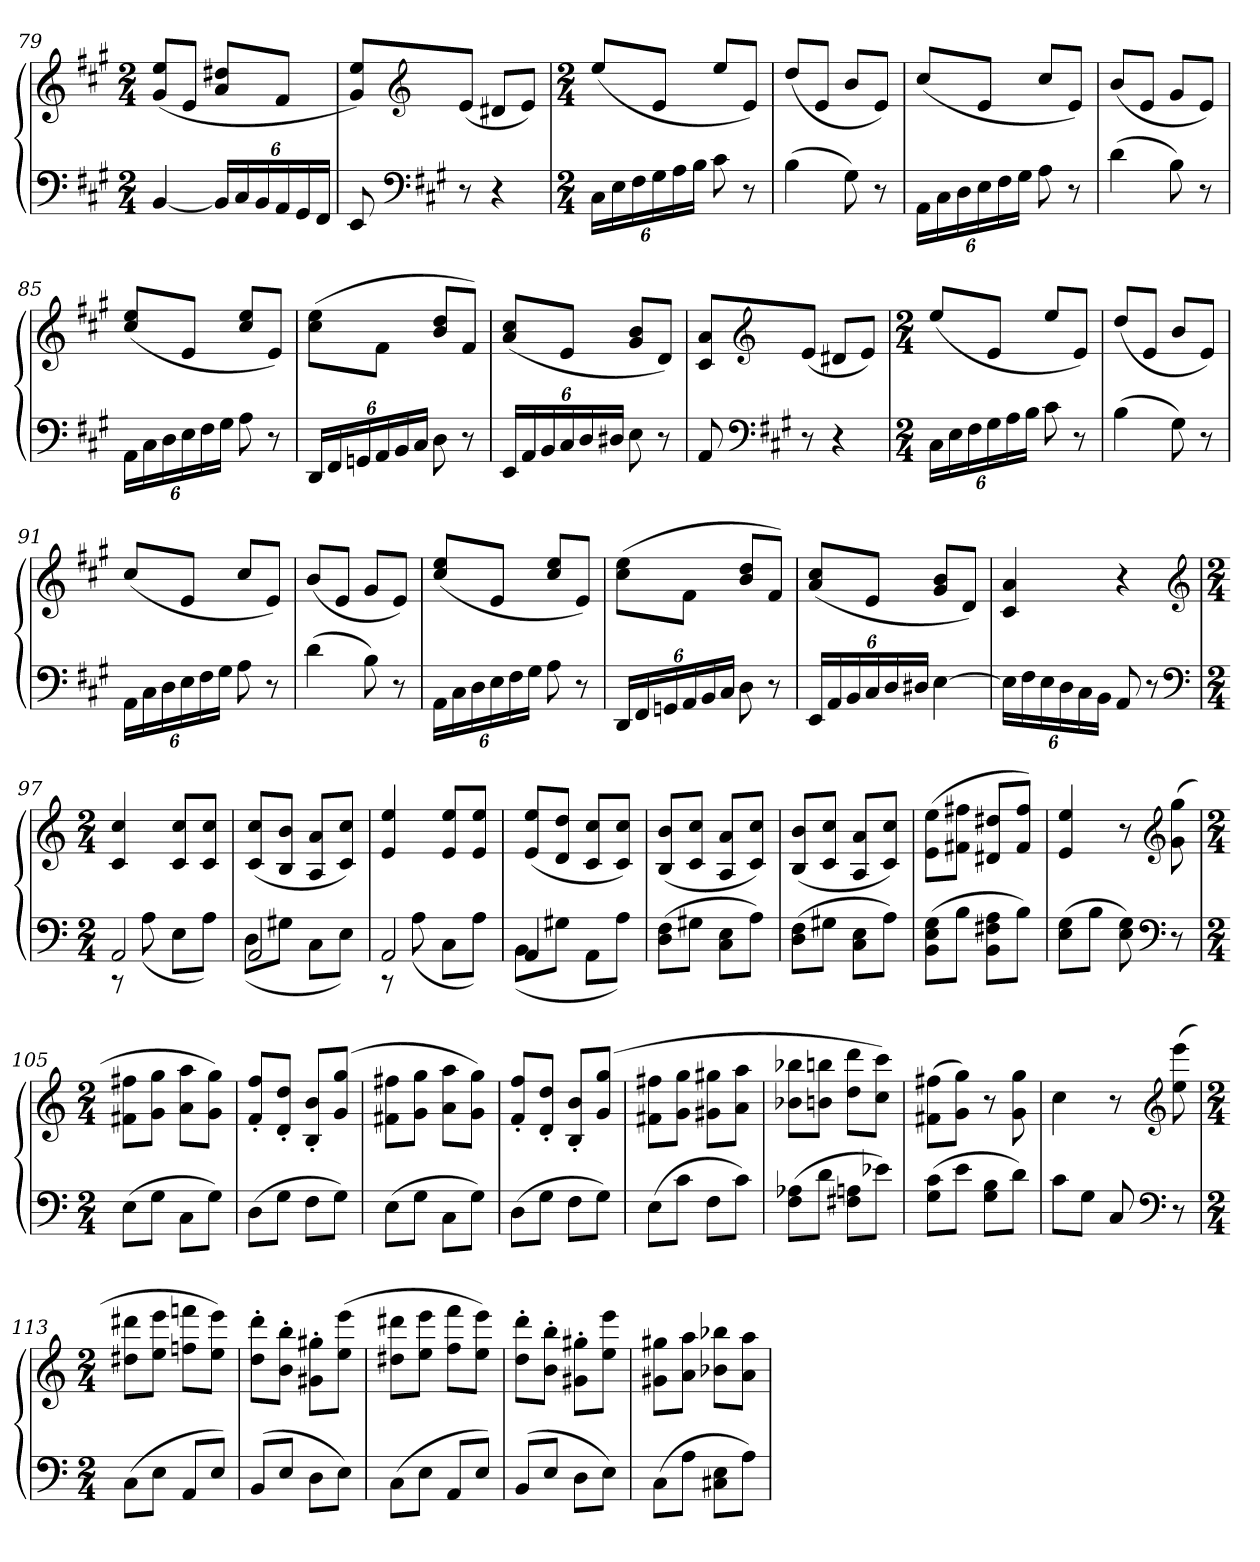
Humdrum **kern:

**kern	**kern
*part1	*part1
*staff2	*staff1
*clefF4	*clefG2
*k[f#c#g#]	*k[f#c#g#]
*A:	*A:
*M2/4	*M2/4
=79	=79
[4BB	(8g# 8eeL
.	8eJ
24BBLL]	8a 8dd#XL
24C#	.
24BB	.
24AA	8f#J
24GG#	.
24FF#JJ	.
=80	=80
8EE	8g# 8eeL)
*clefF4	*clefG2
*k[f#c#g#]	*k[f#c#g#]
*A:	*A:
8r	(8eJ
4r	8d#XL
.	8eJ)
=81	=81
*M2/4	*M2/4
24C#LL	(8eeL
24E	.
24F#	.
24G#	8eJ
24A	.
24BJJ	.
8c#	8eeL
8r	8eJ)
=82	=82
(4B	(8ddL
.	8eJ
8G#)	8bL
8r	8eJ)
=83	=83
24AALL	(8cc#L
24C#	.
24D	.
24E	8eJ
24F#	.
24G#JJ	.
8A	8cc#L
8r	8eJ)
=84	=84
(4d	(8bL
.	8eJ
8B)	8g#L
8r	8eJ)
=85	=85
24AALL	(8cc# 8eeL
24C#	.
24D	.
24E	8eJ
24F#	.
24G#JJ	.
8A	8cc# 8eeL
8r	8eJ)
=86	=86
24DDLL	(8cc# 8eeL
24FF#	.
24GGn	.
24AA	8f#J
24BB	.
24C#JJ	.
8D	8b 8ddL
8r	8f#J)
=87	=87
24EELL	(8a 8cc#L
24AA	.
24BB	.
24C#	8eJ
24D	.
24D#XJJ	.
8E	8g# 8bL
8r	8dJ)
=88	=88
8AA	8c# 8aL
*clefF4	*clefG2
*k[f#c#g#]	*k[f#c#g#]
*A:	*A:
8r	(8eJ
4r	8d#XL
.	8eJ)
=89	=89
*M2/4	*M2/4
24C#LL	(8eeL
24E	.
24F#	.
24G#	8eJ
24A	.
24BJJ	.
8c#	8eeL
8r	8eJ)
=90	=90
(4B	(8ddL
.	8eJ
8G#)	8bL
8r	8eJ)
=91	=91
24AALL	(8cc#L
24C#	.
24D	.
24E	8eJ
24F#	.
24G#JJ	.
8A	8cc#L
8r	8eJ)
=92	=92
(4d	(8bL
.	8eJ
8B)	8g#L
8r	8eJ)
=93	=93
24AALL	(8cc# 8eeL
24C#	.
24D	.
24E	8eJ
24F#	.
24G#JJ	.
8A	8cc# 8eeL
8r	8eJ)
=94	=94
24DDLL	(8cc# 8eeL
24FF#	.
24GGn	.
24AA	8f#J
24BB	.
24C#JJ	.
8D	8b 8ddL
8r	8f#J)
=95	=95
24EELL	(8a 8cc#L
24AA	.
24BB	.
24C#	8eJ
24D	.
24D#XJJ	.
[4E	8g# 8bL
.	8dJ)
=96	=96
24ELL]	4c# 4a
24F#	.
24E	.
24D	.
24C#	.
24BBJJ	.
8AA	4r
8r	.
*clefF4	*clefG2
*k[]	*k[]
*a:	*a:
=97	=97
*M2/4	*M2/4
*^	*
2AA	8r	4c 4cc
.	(8A	.
.	8EL	8c 8ccL
.	8AJ)	8c 8ccJ
=98	=98	=98
2AA	(8DL	(8c 8ccL
.	8G#XJ	8B 8bJ
.	8CL	8A 8aL
.	8EJ)	8c 8ccJ)
=99	=99	=99
2AA	8r	4e 4ee
.	(8A	.
.	8CL	8e 8eeL
.	8AJ)	8e 8eeJ
=100	=100	=100
4AA	(8BBL	(8e 8eeL
.	8G#XJ	8d 8ddJ
8AAL	4ryy	8c 8ccL
8AJ)	.	8c 8ccJ)
*v	*v	*
=101	=101
(8D 8FL	(8B 8bL
8G#XJ	8c 8ccJ
8C 8EL	8A 8aL
8AJ)	8c 8ccJ)
=102	=102
(8D 8FL	(8B 8bL
8G#XJ	8c 8ccJ
8C 8EL	8A 8aL
8AJ)	8c 8ccJ)
=103	=103
(8BB 8E 8GL	(8e 8eeL
8BJ	8f#X 8ff#XJ
8BB 8F#X 8AL	8d#X 8dd#XL
8BJ)	8f# 8ff#J)
=104	=104
(8E 8GL	4e 4ee
8BJ	.
8E 8G)	8r
*clefF4	*clefG2
*k[]	*k[]
*C:	*C:
8r	(8g 8gg
=105	=105
*M2/4	*M2/4
(8EL	8f#X 8ff#XL
8GJ	8g 8ggJ
8CL	8a 8aaL
8GJ)	8g 8ggJ)
=106	=106
(8DL	8f' 8ff'L
8GJ	8d' 8dd'J
8FL	8B' 8b'L
8GJ)	(8g 8ggJ
=107	=107
(8EL	8f#X 8ff#XL
8GJ	8g 8ggJ
8CL	8a 8aaL
8GJ)	8g 8ggJ)
=108	=108
(8DL	8f' 8ff'L
8GJ	8d' 8dd'J
8FL	8B' 8b'L
8GJ)	(8g 8ggJ
=109	=109
(8EL	8f#X 8ff#XL
8cJ	8g 8ggJ
8FL	8g#X 8gg#XL
8cJ)	8a 8aaJ
=110	=110
(8F 8A-XL	8b-X 8bb-XL
8dJ	8bn 8bbnJ
8F#X 8AnL	8dd 8dddL
8e-XJ)	8cc 8cccJ)
=111	=111
(8G 8cL	(8f#X 8ff#XL
8eJ	8g 8ggJ)
8G 8BL	8r
8dJ)	8g 8gg
=112	=112
8cL	4cc
8GJ	.
8C	8r
*clefF4	*clefG2
*k[]	*k[]
*a:	*a:
8r	(8ee 8eee
=113	=113
*M2/4	*M2/4
(8CL	8dd#X 8ddd#XL
8EJ	8ee 8eeeJ
8AAL	8ffn 8fffnL
8EJ)	8ee 8eeeJ)
=114	=114
(8BBL	8dd' 8ddd'L
8EJ	8b' 8bb'J
8DL	8g#X' 8gg#X'L
8EJ)	(8ee 8eeeJ
=115	=115
(8CL	8dd#X 8ddd#XL
8EJ	8ee 8eeeJ
8AAL	8ff 8fffL
8EJ)	8ee 8eeeJ)
=116	=116
(8BBL	8dd' 8ddd'L
8EJ	8b' 8bb'J
8DL	8g#X' 8gg#X'L
8EJ)	8ee 8eeeJ
=117	=117
(8CL	8g#X 8gg#XL
8AJ	8a 8aaJ
8C#X 8EL	8b-X 8bb-XL
8AJ)	8a 8aaJ
=	=
*-	*-
